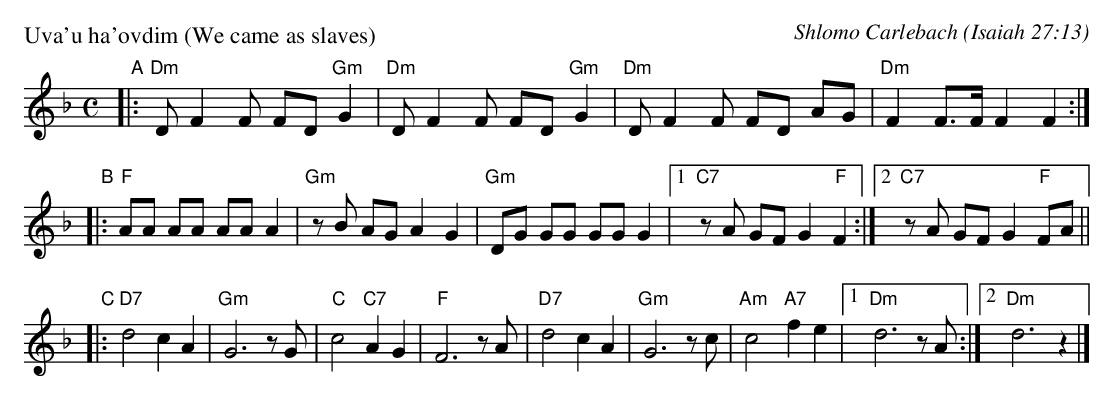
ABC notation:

X:1
P: Uva'u ha'ovdim (We came as slaves)
C: Shlomo Carlebach
O: Isaiah 27:13
M: C
L: 1/8
K: Dm
"A"\
|:"Dm"D F2 F FD "Gm"G2 | "Dm"D F2 F FD "Gm"G2 | "Dm"D F2 F FD AG | "Dm"F2 F>F F2 F2 :|
"B"
|:"F"AA AA AA A2 | "Gm"zB AG A2 G2 | "Gm"DG GG GG G2 |1 "C7"zA GF G2 "F"F2 :|2  "C7"zA GF G2 "F"FA ||
"C"\
|:"D7"d4 c2 A2 | "Gm"G6 zG | "C"c4 "C7"A2 G2 | "F"F6 zA \
| "D7"d4 c2 A2 | "Gm"G6 zc | "Am"c4 "A7"f2 e2 |1 "Dm"d6 zA :|2 "Dm"d6 z2 |]
